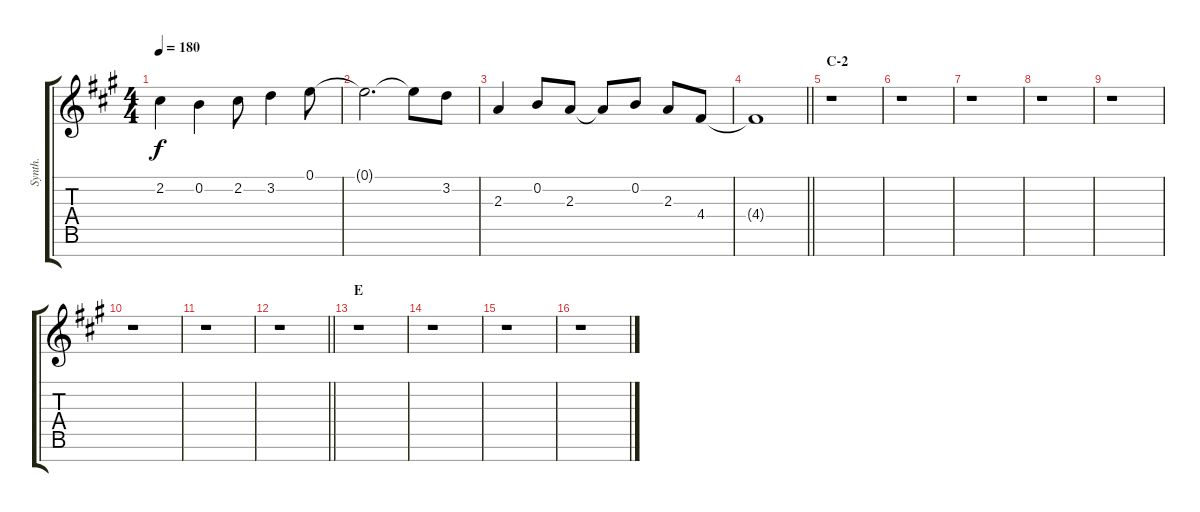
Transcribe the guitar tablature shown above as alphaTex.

\track ("Synth." "Synth.") {instrument lead2sawtooth}
\staff {score tabs}
\tuning (E5 B4 G4 D4 A3 E3 B2) {hide}
\ts (4 4)
\tempo 180
\clef g2
\ks a
2.2{t}.4{dy f} 0.2.4 2.2.8 3.2.4 0.1.8 |
0.1{t}.2{d} 0.1{t}.8 3.2.8 |
2.3.4 0.2.8 2.3.8 2.3{t}.8 0.2.8 2.3.8 4.4.8 |
\barLineRight lightlight
4.4{t}.1 |
\section ("" "C-2")
r.1 |
r.1 |
r.1 |
r.1 |
r.1 |
r.1 |
r.1 |
\barLineRight lightlight
r.1 |
\section ("" "E")
r.1 |
r.1 |
r.1 |
r.1
